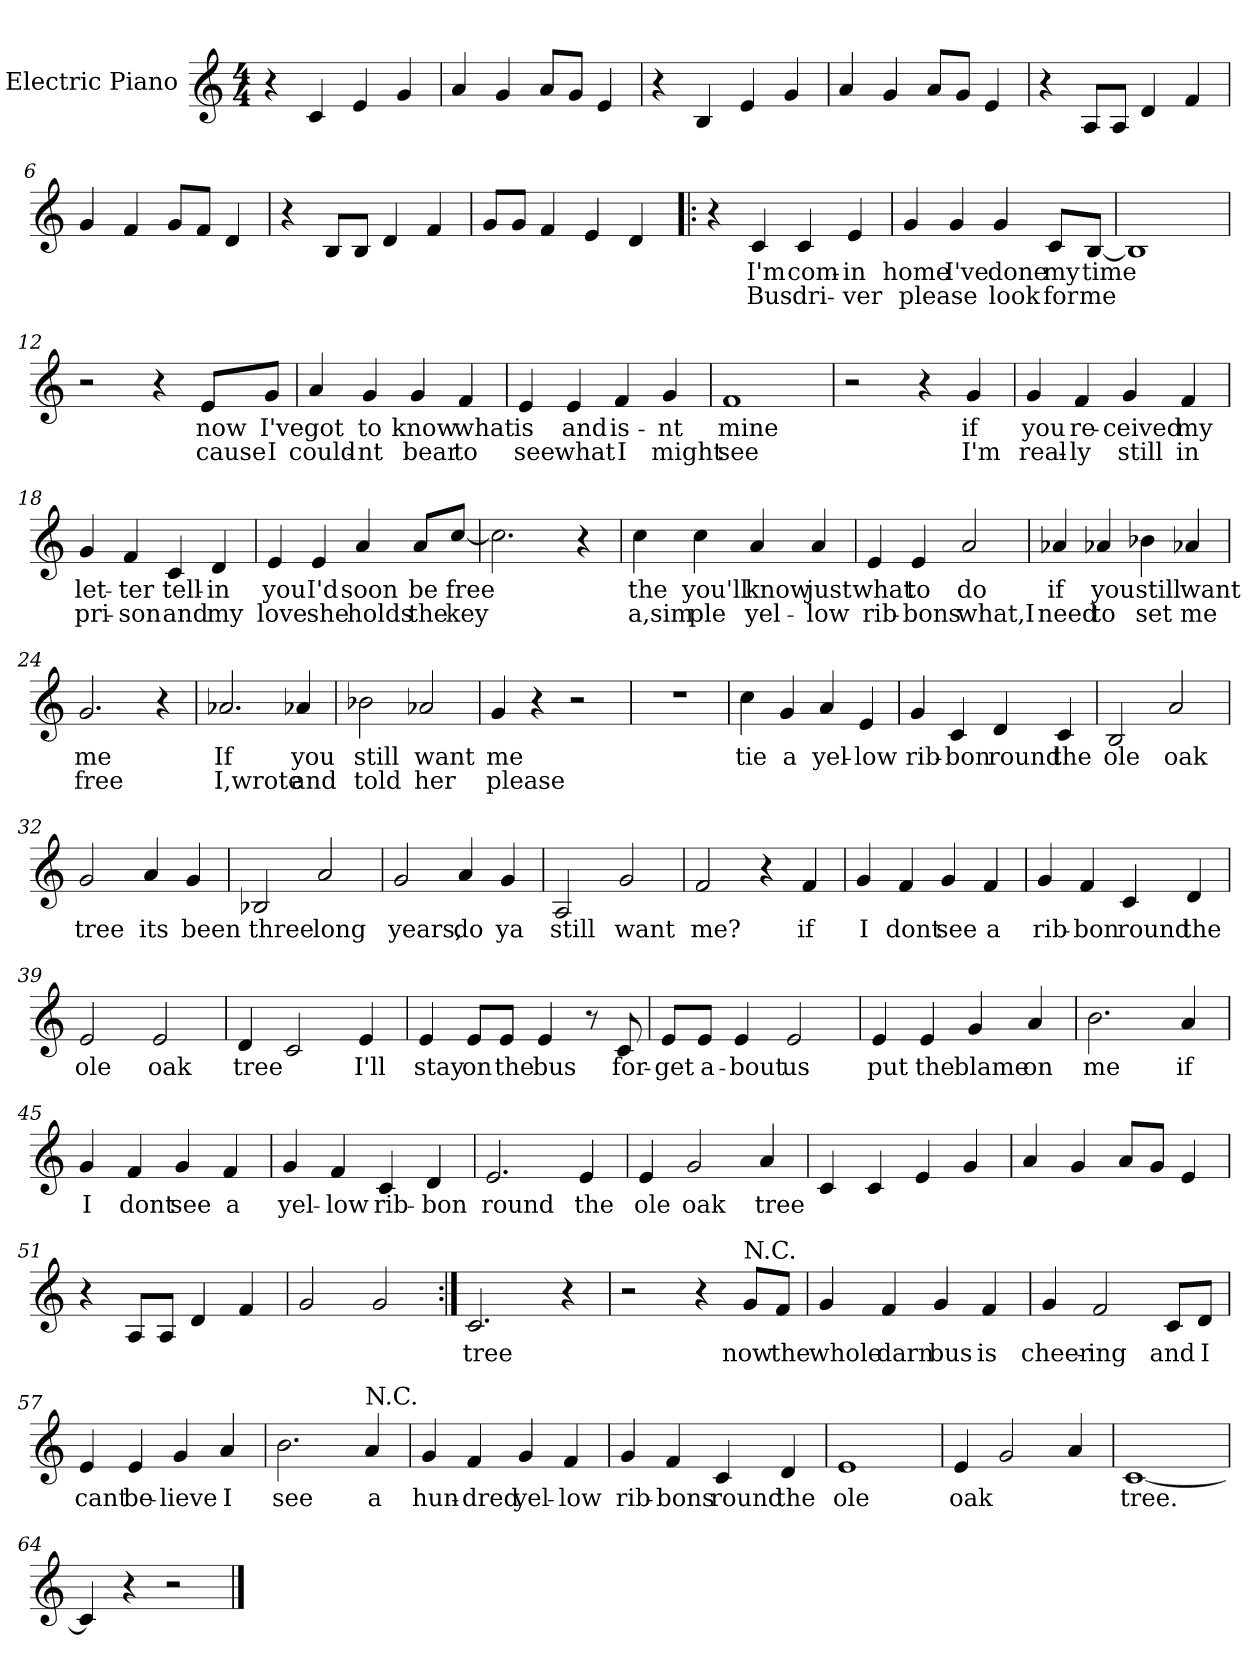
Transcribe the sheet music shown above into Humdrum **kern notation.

**kern	**text	**text
*part1	*part1	*part1
*staff1	*staff1	*staff1
*I"Electric Piano	*	*
*I'E.Pno	*	*
*clefG2	*	*
*k[]	*	*
*C:	*	*
*M4/4	*	*
=1	=1	=1
4r	.	.
4c/	.	.
4e/	.	.
4g/	.	.
=2	=2	=2
4a/	.	.
4g/	.	.
8a/L	.	.
8g/J	.	.
4e/	.	.
=3	=3	=3
4r	.	.
4B/	.	.
4e/	.	.
4g/	.	.
=4	=4	=4
4a/	.	.
4g/	.	.
8a/L	.	.
8g/J	.	.
4e/	.	.
=5	=5	=5
4r	.	.
8A/L	.	.
8A/J	.	.
4d/	.	.
4f/	.	.
=6	=6	=6
4g/	.	.
4f/	.	.
8g/L	.	.
8f/J	.	.
4d/	.	.
!!LO:LB:g=z
=7	=7	=7
4r	.	.
8B/L	.	.
8B/J	.	.
4d/	.	.
4f/	.	.
=8	=8	=8
8g/L	.	.
8g/J	.	.
4f/	.	.
4e/	.	.
4d/	.	.
=9!|:	=9!|:	=9!|:
4r	.	.
4c/	I'm	Bus
4c/	com-	dri-
4e/	in	-ver
=10	=10	=10
4g/	home	please
4g/	I've	.
4g/	done	look
8c/L	my	for
[8B/J	time	me
=11	=11	=11
1B]	.	.
!!LO:LB:g=z
=12	=12	=12
2r	.	.
4r	.	.
8e/L	now	cause
8g/J	I've	I
=13	=13	=13
4a/	got	could-
4g/	to	nt
4g/	know	bear
4f/	what	to
=14	=14	=14
4e/	is	see
4e/	and	what
4f/	is-	I
4g/	-nt	might
=15	=15	=15
1f	mine	see
=16	=16	=16
2r	.	.
4r	.	.
4g/	if	I'm
!!LO:LB:g=z
=17	=17	=17
4g/	you	real-
4f/	re-	-ly
4g/	-ceived	still
4f/	my	in
=18	=18	=18
4g/	let-	pri-
4f/	ter	-son
4c/	tell-	and
4d/	-in	my
=19	=19	=19
4e/	you	love
4e/	I'd	she
4a/	soon	holds
8a/L	be	the
[8cc/J	free	key
=20	=20	=20
2.cc\]	.	.
4r	.	.
!!LO:LB:g=z
=21	=21	=21
4cc\	the	a,sim
4cc\	you'll	ple
4a/	know	yel-
4a/	just	-low
=22	=22	=22
4e/	what	rib-
4e/	to	-bons
2a/	do	what,I
=23	=23	=23
4a-X/	if	need
4a-X/	you	to
4b-X\	still	set
4a-X/	want	me
=24	=24	=24
2.g/	me	free
4r	.	.
!!LO:LB:g=z
=25	=25	=25
2.a-X/	If	I,wrote
4a-X/	you	and
=26	=26	=26
2b-X\	still	told
2a-X/	want	her
=27	=27	=27
4g/	me	please
4r	.	.
2r	.	.
=28	=28	=28
1r	.	.
=29	=29	=29
4cc\	tie	.
4g/	a	.
4a/	yel-	.
4e/	-low	.
=30	=30	=30
4g/	rib-	.
4c/	-bon	.
4d/	round	.
4c/	the	.
!!LO:LB:g=z
=31	=31	=31
2B/	ole	.
2a/	oak	.
=32	=32	=32
2g/	tree	.
4a/	its	.
4g/	been	.
=33	=33	=33
2B-X/	three	.
2a/	long	.
=34	=34	=34
2g/	years,	.
4a/	do	.
4g/	ya	.
=35	=35	=35
2A/	still	.
2g/	want	.
=36	=36	=36
2f/	me?	.
4r	.	.
4f/	if	.
!!LO:PB:g=z
=37	=37	=37
4g/	I	.
4f/	dont	.
4g/	see	.
4f/	a	.
=38	=38	=38
4g/	rib-	.
4f/	-bon	.
4c/	round	.
4d/	the	.
=39	=39	=39
2e/	ole	.
2e/	oak	.
=40	=40	=40
4d/	tree	.
2c/	.	.
4e/	I'll	.
=41	=41	=41
4e/	stay	.
8e/L	on	.
8e/J	the	.
4e/	bus	.
8r	.	.
8c/	for-	.
!!LO:LB:g=z
=42	=42	=42
8e/L	-get	.
8e/J	a-	.
4e/	-bout	.
2e/	us	.
=43	=43	=43
4e/	put	.
4e/	the	.
4g/	blame	.
4a/	on	.
=44	=44	=44
2.b\	me	.
4a/	if	.
=45	=45	=45
4g/	I	.
4f/	dont	.
4g/	see	.
4f/	a	.
=46	=46	=46
4g/	yel-	.
4f/	-low	.
4c/	rib-	.
4d/	-bon	.
!!LO:LB:g=z
=47	=47	=47
2.e/	round	.
4e/	the	.
=48	=48	=48
4e/	ole	.
2g/	oak	.
4a/	tree	.
=49	=49	=49
4c/	.	.
4c/	.	.
4e/	.	.
4g/	.	.
=50	=50	=50
4a/	.	.
4g/	.	.
8a/L	.	.
8g/J	.	.
4e/	.	.
=51	=51	=51
4r	.	.
8A/L	.	.
8A/J	.	.
4d/	.	.
4f/	.	.
=52	=52	=52
2g/	.	.
2g/	.	.
=53:|!	=53:|!	=53:|!
2.c/	tree	.
4r	.	.
!!LO:LB:g=z
=54	=54	=54
2r	.	.
4r	.	.
!LO:TX:a:t=N.C.	!	!
8g/L	now	.
8f/J	the	.
=55	=55	=55
4g/	whole	.
4f/	darn	.
4g/	bus	.
4f/	is	.
=56	=56	=56
4g/	cheer-	.
2f/	-ing	.
8c/L	and	.
8d/J	I	.
=57	=57	=57
4e/	cant	.
4e/	be-	.
4g/	-lieve	.
4a/	I	.
=58	=58	=58
2.b\	see	.
!LO:TX:a:t=N.C.	!	!
4a/	a	.
!!LO:LB:g=z
=59	=59	=59
4g/	hun-	.
4f/	-dred	.
4g/	yel-	.
4f/	-low	.
=60	=60	=60
4g/	rib-	.
4f/	-bons	.
4c/	round	.
4d/	the	.
=61	=61	=61
1e	ole	.
=62	=62	=62
4e/	oak	.
2g/	.	.
4a/	.	.
=63	=63	=63
[1c	tree.	.
=64	=64	=64
4c/]	.	.
4r	.	.
2r	.	.
==	==	==
*-	*-	*-
